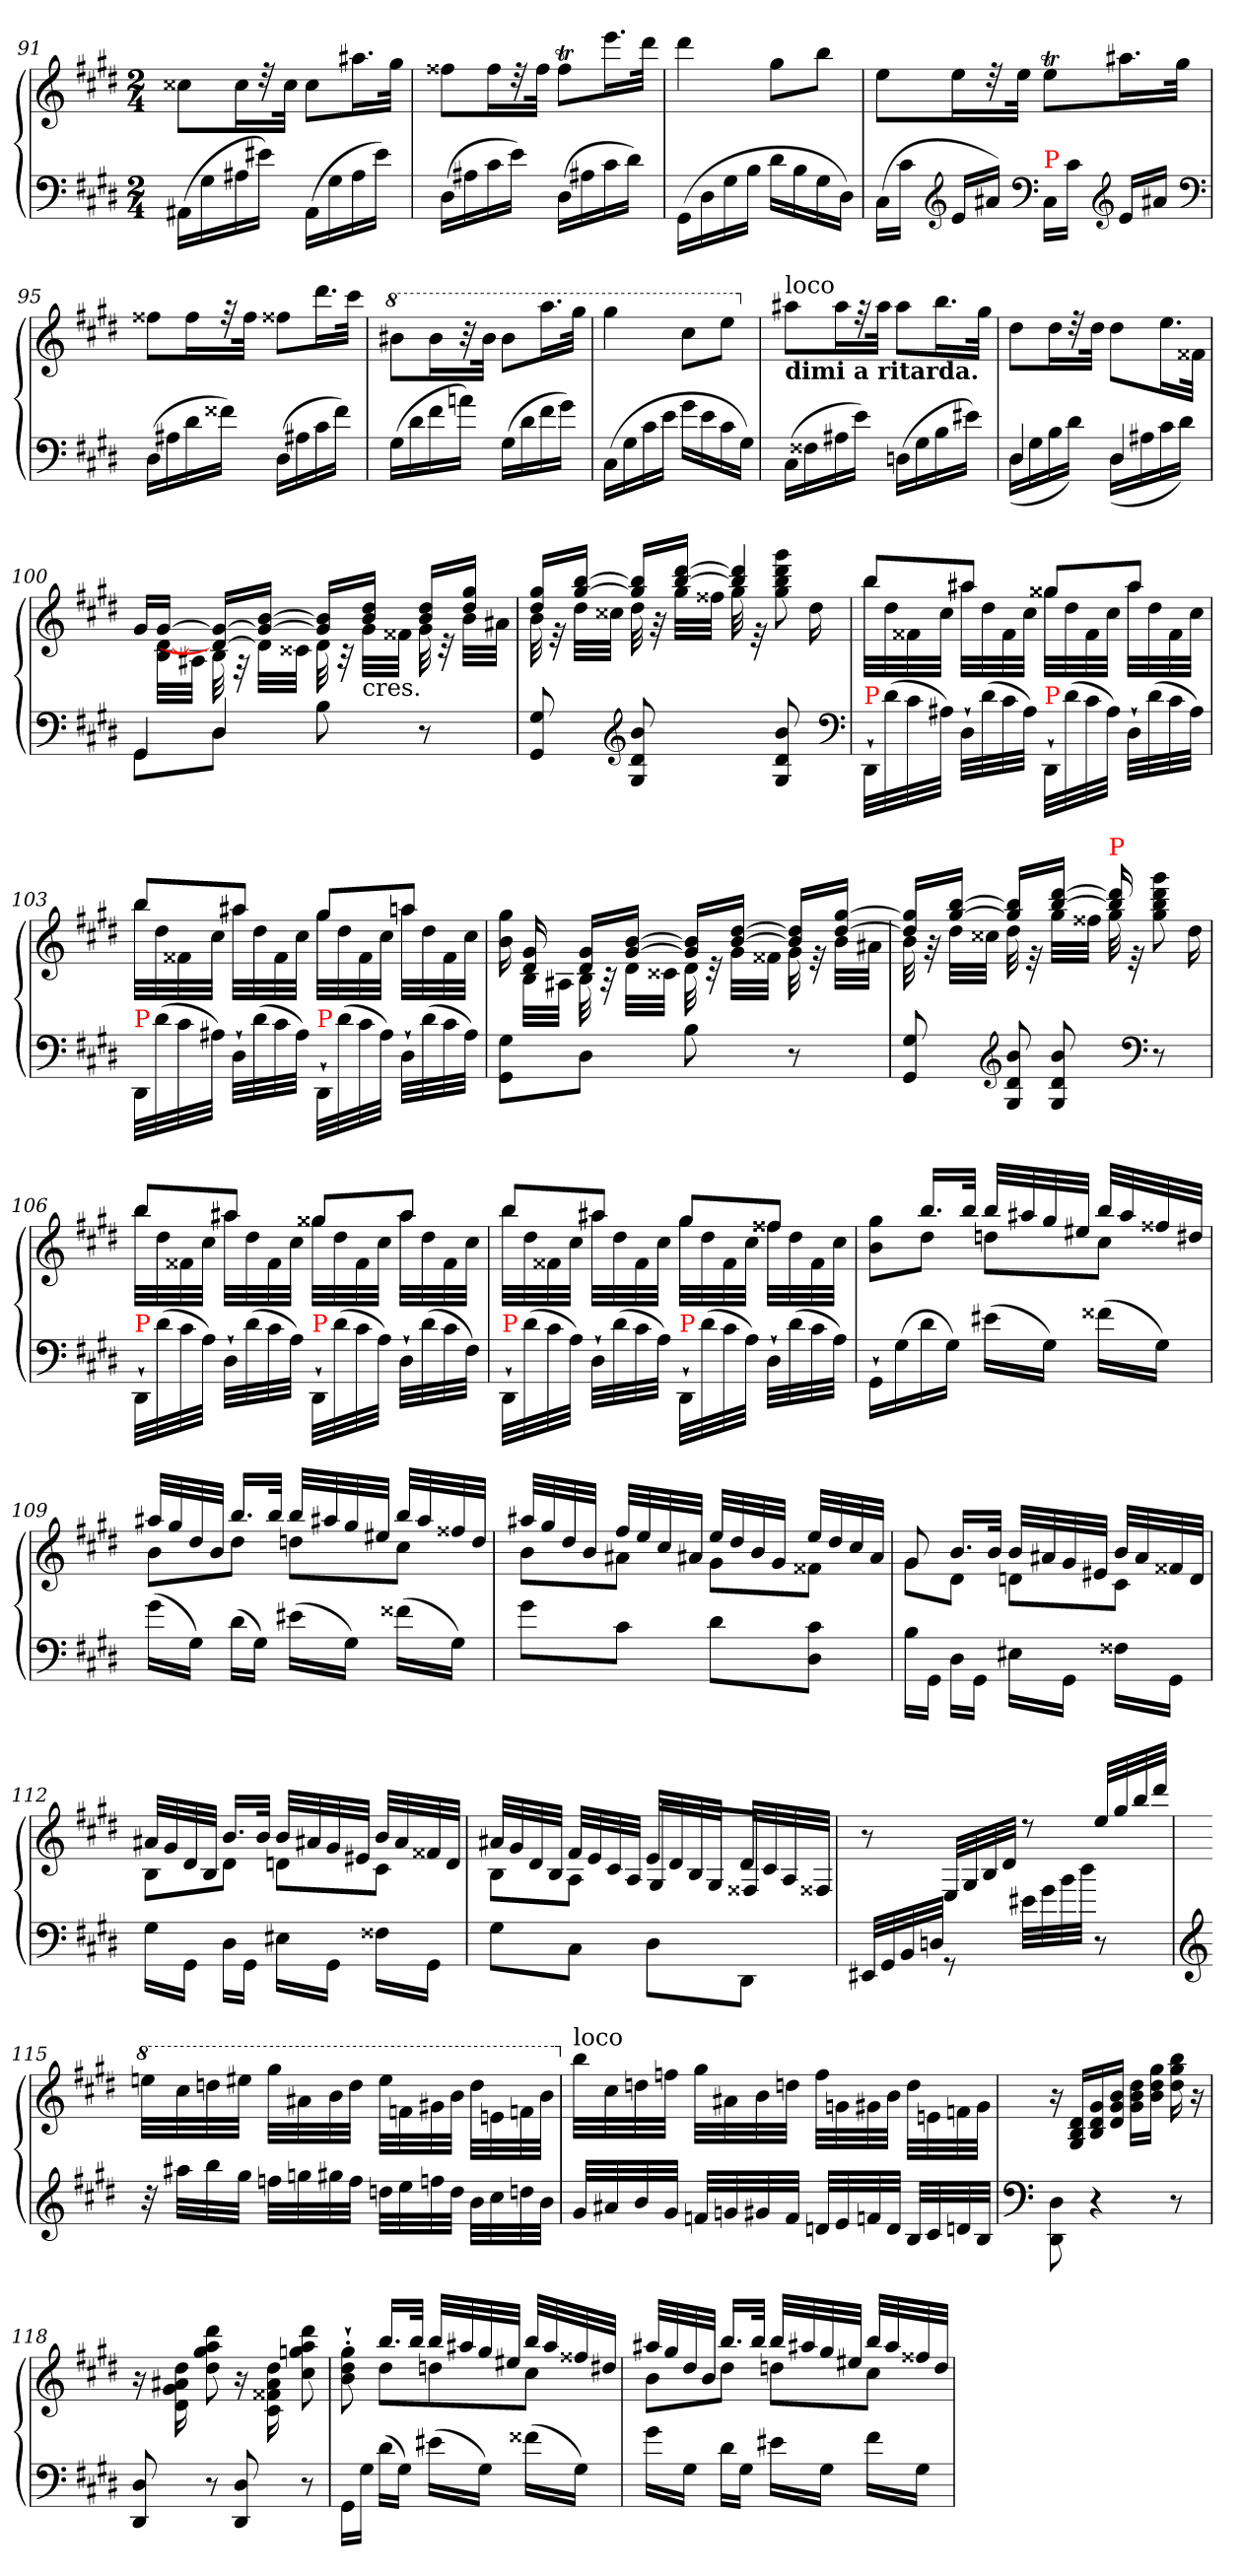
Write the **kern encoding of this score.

**kern	**kern
*part1	*part1
*staff2	*staff1
*clefF4	*clefG2
*k[f#c#g#d#]	*k[f#c#g#d#]
*M2/4	*M2/4
=91	=91
(>16AA#XLL	8cc##XL
16G#	.
16A#X	16cc##L
16e#XJJ)	32rdd
.	32cc##JJk
(>16AA#LL	8cc##L
16G#	.
16A#	16.aa#L
16e#JJ)	.
.	32gg#JJk
=92	=92
(>16D#LL	8ff##XL
16A#X	.
16c#	16ff##L
16eJJ)	32rdd
.	32ff##JJk
(>16D#LL	8ff##tL
16A#X	.
16c#	16.eeeL
16d#JJ)	.
.	32ddd#JJk
=93	=93
(>16GG#LL	4ddd#
16D#	.
16G#	.
16BJJ	.
16d#LL	8gg#L
16B	.
16G#	8bbJ
16D#JJ)	.
=94	=94
(>16C#\LL	8eeL
16c#JJ	.
*clefG2	*
16e/LL	16eeL
16a#XJJ)	32rdd
.	32eeJJk
*clefF4	*
!LO:TX:a:color=red:t=P	!
16C#\LL	8eeTL
16c#JJ	.
*clefG2	*
16eLL	16.aa#XL
16a#XJJ	.
.	32gg#JJk
*clefF4	*
=95	=95
(>16D#LL	8ff##XL
16A#X	.
16d#	16ff##L
16f##JJ)	32rff
.	32ff##JJk
(>16D#LL	8ff##XL
16A#X	.
16c#	16.ddd#L
16f##JJ)	.
.	32ccc#JJk
=96	=96
*	*8va
(>16G#LL	8bb#XL
16d#	.
16f#	16bb#L
16anJJ)	32r
.	32bb#JJk
(>16G#LL	8bb#L
16d#	.
16f#	16.aaaL
16g#JJ)	.
.	32ggg#JJk
=97	=97
(>16C#LL	4ggg#
16G#	.
16c#	.
16eJJ	.
16g#LL	8ccc#L
16e	.
16c#	8eeeJ
16G#JJ)	.
=98	=98
*	*X8va
!	!LO:TX:a:t=loco
!	!LO:TX:b:B:t=dimi a ritarda.
(>16C#LL	8aa#XL
16F##X	.
16A#X	16aa#L
16eJJ)	32rff
.	32aa#JJk
(>16DnLL	8aa#L
16G#	.
16B	16.bbL
16e#XJJ)	.
.	32gg#JJk
=99	=99
*^	*
4D#/	(>16D#\LL	8dd#L
.	16G#	.
.	16B	16dd#L
.	16d#JJ)	32rdd
.	.	32dd#JJk
4D#/	(>16D#\LL	8dd#L
.	16A#X	.
.	16c#	16.eeL
.	16d#JJ)	.
.	.	32f##XJJk
=100	=100	=100
!	!	!LO:TX:a:B:t=atempo.con.fuoco.
!LO:N:vis=4	!	!
*	*	*^
8GG#/	8GG#L	16g#LL	16ryy
.	.	[16g#JJ	[32d# 32BLLL
.	.	.	32A#XJJJ
!LO:N:vis=4	!	!	!
8D#	8D#J	16g#_ 16d#_LL	32B
.	.	.	32rF
.	.	[16b 16g#_JJ	32d#LLL]
.	.	.	32c##XJJJ
4ryy	8B\	16b] 16g#]LL	32d#
.	.	.	32rA
!	!	!LO:TX:b:t=cres.	!
.	.	16dd# 16bJJ	32g#LLL
.	.	.	32f##XJJJ
.	8r	16dd# 16bLL	32g#
.	.	.	32rc
.	.	16gg# 16dd#JJ	32bLLL
.	.	.	32a#XJJJ
*v	*v	*	*
=101	=101	=101
8G#/ 8GG#/	16gg# 16dd#LL	32b
.	.	32re
.	[16bb [16gg#JJ	32dd#LLL
.	.	32cc##XJJJ
*clefG2	*	*
8b/ 8d#/ 8G#/	16bb] 16gg#]LL	32dd#
.	.	32rg
.	[16ddd# [16bbJJ	32gg#LLL
.	.	32ff##XJJJ
!	!LO:N:vis=4	!
16ryy	16ddd#] 16bb]	32gg#
.	.	32r
8b/ 8d#/ 8G#/	8ggg#\ 8ddd#\ 8bb\ 8gg#\	8.ryy
16ryy	16dd#\	.
*clefF4	*	*
=102	=102	=102
!LO:TX:a:color=red:t=P	!	!
32DD#`</LLL	8bbL	32bbLLL
(>32d#\	.	32dd#
32c#\	.	32f##X
32A#X\JJJ)	.	32cc#JJJ
32D#`>LLL	8aa#XJ	32aa#XLLL
(>32d#	.	32dd#
32c#	.	32f##
32A#JJJ)	.	32cc#JJJ
!LO:TX:a:color=red:t=P	!	!
32DD#`</LLL	8gg##XL	32gg##XLLL
(>32d#\	.	32dd#
32c#\	.	32f##
32A#\JJJ)	.	32cc#JJJ
32D#`>LLL	8aa#J	32aa#LLL
(>32d#	.	32dd#
32c#	.	32f##
32A#JJJ)	.	32cc#JJJ
=103	=103	=103
!LO:TX:a:color=red:t=P	!	!
32DD#/LLL	8bbL	32bbLLL
(>32d#\	.	32dd#
32c#\	.	32f##X
32A#X\JJJ)	.	32cc#JJJ
32D#`>LLL	8aa#XJ	32aa#XLLL
(>32d#	.	32dd#
32c#	.	32f##
32A#JJJ)	.	32cc#JJJ
!LO:TX:a:color=red:t=P	!	!
32DD#`</LLL	8gg#L	32gg#LLL
(>32d#\	.	32dd#
32c#\	.	32f##
32A#\JJJ)	.	32cc#JJJ
32D#`>LLL	8aanJ	32aanLLL
(>32d#	.	32dd#
32c#	.	32f##
32A#JJJ)	.	32cc#JJJ
=104	=104	=104
8G#\ 8GG#\L	16gg#\ 16b\	16ryy
.	16g# 16d#	32BLLL
.	.	32A#XJJJ
8D#J	16g# 16d#LL	32B
.	.	32rA
.	[16b [16g#JJ	32d#LLL
.	.	32c##XJJJ
8B\	16b] 16g#]LL	32d#
.	.	32rc
.	[16dd# [16bJJ	32g#LLL
.	.	32f##XJJJ
8r	16dd#] 16b]LL	32g#
.	.	32re
.	[16gg# [16dd#JJ	32bLLL
.	.	32a#XJJJ
=105	=105	=105
8G#/ 8GG#/	16gg#] 16dd#]LL	32b
.	.	32rg
.	[16bb [16gg#JJ	32dd#LLL
.	.	32cc##XJJJ
*clefG2	*	*
!LO:N:vis=8	!	!
16b/ 16d#/ 16G#/	16bb] 16gg#]LL	32dd#
.	.	32r
8b/ 8d#/ 8G#/	[16ddd# [16bbJJ	32gg#LLL
.	.	32ff##XJJJ
!	!LO:TX:a:color=red:t=P	!
.	16ddd#] 16bb]	32gg#
.	.	32r
*clefF4	*	*
8r	8ggg#\ 8ddd#\ 8bb\ 8gg#\	8.ryy
16ryy	16dd#\	.
=106	=106	=106
!LO:TX:a:color=red:t=P	!	!
32DD#`</LLL	8bbL	32bbLLL
(>32d#\	.	32dd#
32c#\	.	32f##X
32A\JJJ)	.	32cc#JJJ
32D#`>LLL	8aa#XJ	32aa#XLLL
(>32d#	.	32dd#
32c#	.	32f##
32AJJJ)	.	32cc#JJJ
!LO:TX:a:color=red:t=P	!	!
32DD#`</LLL	8gg##XL	32gg##XLLL
(>32d#\	.	32dd#
32c#\	.	32f##
32A\JJJ)	.	32cc#JJJ
32D#`>LLL	8aa#J	32aa#LLL
(>32d#	.	32dd#
32c#	.	32f##
32F#JJJ)	.	32cc#JJJ
=107	=107	=107
!LO:TX:a:color=red:t=P	!	!
32DD#`</LLL	8bbL	32bbLLL
(>32d#\	.	32dd#
32c#\	.	32f##X
32A\JJJ)	.	32cc#JJJ
32D#`>LLL	8aa#XJ	32aa#XLLL
(>32d#	.	32dd#
32c#	.	32f##
32AJJJ)	.	32cc#JJJ
!LO:TX:a:color=red:t=P	!	!
32DD#`</LLL	8gg#L	32gg#LLL
(>32d#\	.	32dd#
32c#\	.	32f##
32A\JJJ)	.	32cc#JJJ
32D#`>LLL	8ff##XJ	32ff##XLLL
(>32d#	.	32dd#
32c#	.	32f##
32AJJJ)	.	32cc#JJJ
=108	=108	=108
16GG#`>LL	8ryy	8gg# 8bL
(>16G#	.	.
16d#	16.bbLL	8dd#J
16G#JJ)	.	.
.	32bbJJk	.
(>16e#XLL	32bbLLL	8ddnL
.	32aa#X	.
16G#JJ)	32gg#	.
.	32ee#XJJJ	.
(>16f##XLL	32bbLLL	8cc#J
.	32aa#	.
16G#JJ)	32ff##X	.
.	32dd#XJJJ	.
=109	=109	=109
(>16g#\LL	32aa#XLLL	8bL
.	32gg#	.
16G#JJ)	32dd#	.
.	32bJJJ	.
(>16d#\LL	16.bbLL	8dd#J
16G#JJ)	.	.
.	32bbJJk	.
(>16e#X\LL	32bbLLL	8ddnL
.	32aa#X	.
16G#JJ)	32gg#	.
.	32ee#XJJJ	.
(>16f##X\LL	32bbLLL	8cc#J
.	32aa#	.
16G#JJ)	32ff##X	.
.	32ddJJJ	.
=110	=110	=110
8g#L	32aa#XLLL	8bL
.	32gg#	.
.	32dd#	.
.	32bJJJ	.
8c#J	32ff#LLL	8a#XJ
.	32ee	.
.	32cc#	.
.	32a#XJJJ	.
8d#L	32eeLLL	8g#L
.	32dd#	.
.	32b	.
.	32g#JJJ	.
8c# 8D#J	32eeLLL	8f##XJ
.	32dd#	.
.	32cc#	.
.	32a#JJJ	.
=111	=111	=111
16B\LL	8g#	8g#L
16GG#JJ	.	.
16D#\LL	16.bLL	8d#J
16GG#JJ	.	.
.	32bJJk	.
16E#X\LL	32bLLL	8dnL
.	32a#X	.
16GG#JJ	32g#	.
.	32e#XJJJ	.
16F##X\LL	32bLLL	8c#J
.	32a#	.
16GG#JJ	32f##X	.
.	32dJJJ	.
=112	=112	=112
16G#\LL	32a#XLLL	8BL
.	32g#	.
16GG#JJ	32d#	.
.	32BJJJ	.
16D#\LL	16.bLL	8d#J
16GG#JJ	.	.
.	32bJJk	.
16E#X\LL	32bLLL	8dnL
.	32a#X	.
16GG#JJ	32g#	.
.	32e#XJJJ	.
16F##X\LL	32bLLL	8c#J
.	32a#	.
16GG#JJ	32f##X	.
.	32dJJJ	.
=113	=113	=113
8G#\L	32a#XLLL	8B\L
.	32g#	.
.	32d#	.
.	32BJJJ	.
8C#J	32f#LLL	8AJ
.	32e	.
.	32c#	.
.	32AJJJ	.
8D#\L	32eLLL	8G#/L
.	32d#	.
.	32B	.
.	32G#JJJ	.
8DD#J	32d#LLL	8F##XJ
.	32c#	.
.	32A	.
.	32F##XJJJ	.
*	*v	*v
=114	=114
32EE#X/LLL	8r
32GG#	.
32BB	.
32DnJJJ	.
8rGG	32E/LLL
.	32G#/
.	32B/
.	32d#/JJJ
32e#X\LLL	8rdd
32g#\	.
32b\	.
32dd#\JJJ	.
8r	32ee/LLL
.	32gg#
.	32bb
.	32ddd#JJJ
=115	=115
*clefG2	*
*	*8va
32r	32eeen\LLL
32aa#X\LLL	32ccc#
32bb	32dddn
32gg#JJJ	32eee#XJJJ
32ffn\LLL	32ggg#\LLL
32ggn	32aa#X
32gg#X	32bb
32ffJJJ	32dddJJJ
32ddn\LLL	32eee#\LLL
32ee	32ffn
32ffn	32gg#X
32ddJJJ	32bbJJJ
32b\LLL	32ddd\LLL
32cc#	32een
32ddn	32ffn
32bJJJ	32bbJJJ
=116	=116
*	*X8va
!	!LO:TX:a:t=loco
32g#/LLL	32bb\LLL
32a#X	32cc#
32b	32ddn
32g#JJJ	32ffnJJJ
32fn/LLL	32gg#\LLL
32gn	32a#X
32g#X	32b
32fJJJ	32ddnJJJ
32dn/LLL	32ff\LLL
32e	32gn
32fn	32g#X
32dJJJ	32bJJJ
32B/LLL	32dd\LLL
32c#	32en
32dn	32fn
32BJJJ	32g#JJJ
=117	=117
*clefF4	*
8D#\ 8DD#\	16r
.	16d#/ 16B/ 16G#/LL
4r	16g# 16d# 16B
.	16b 16g# 16d#JJ
.	16dd#\ 16b\ 16g#\LL
.	16gg# 16dd# 16bJJ
8r	16bb 16gg# 16dd#
.	16r
=118	=118
8D#/ 8DD#/	16r
.	16dd#\ 16a#X\ 16g#\ 16d#\
8r	8ddd#\ 8aa\ 8gg#\ 8dd#\
8D#/ 8DD#/	16r
.	16dd#\ 16a#\ 16f##X\ 16c#\
8r	8ddd#\ 8aa\ 8ggn\ 8cc#\
=119	=119
*	*^
16GG#\LL	8gg#'`>\ 8dd#'`>\ 8b'`>\	8ryy
16G#JJ	.	.
(>16d#\LL	16.bbLL	8dd#L
16G#JJ)	.	.
.	32bbJJk	.
(>16e#X\LL	32bbLLL	8ddn
.	32aa#X	.
16G#JJ)	32gg#	.
.	32ee#XJJJ	.
(>16f##X\LL	32bbLLL	8cc#J
.	32aa#	.
16G#JJ)	32ff##X	.
.	32dd#XJJJ	.
=120	=120	=120
16g#\LL	32aa#XLLL	8bL
.	32gg#	.
16G#JJ	32dd#	.
.	32bJJJ	.
16d#\LL	16.bbLL	8dd#J
16G#JJ	.	.
.	32bbJJk	.
16e#X\LL	32bbLLL	8ddnL
.	32aa#X	.
16G#JJ	32gg#	.
.	32ee#XJJJ	.
16f#\LL	32bbLLL	8cc#J
.	32aa#	.
16G#JJ	32ff##X	.
.	32ddJJJ	.
*	*v	*v
=	=
*-	*-
